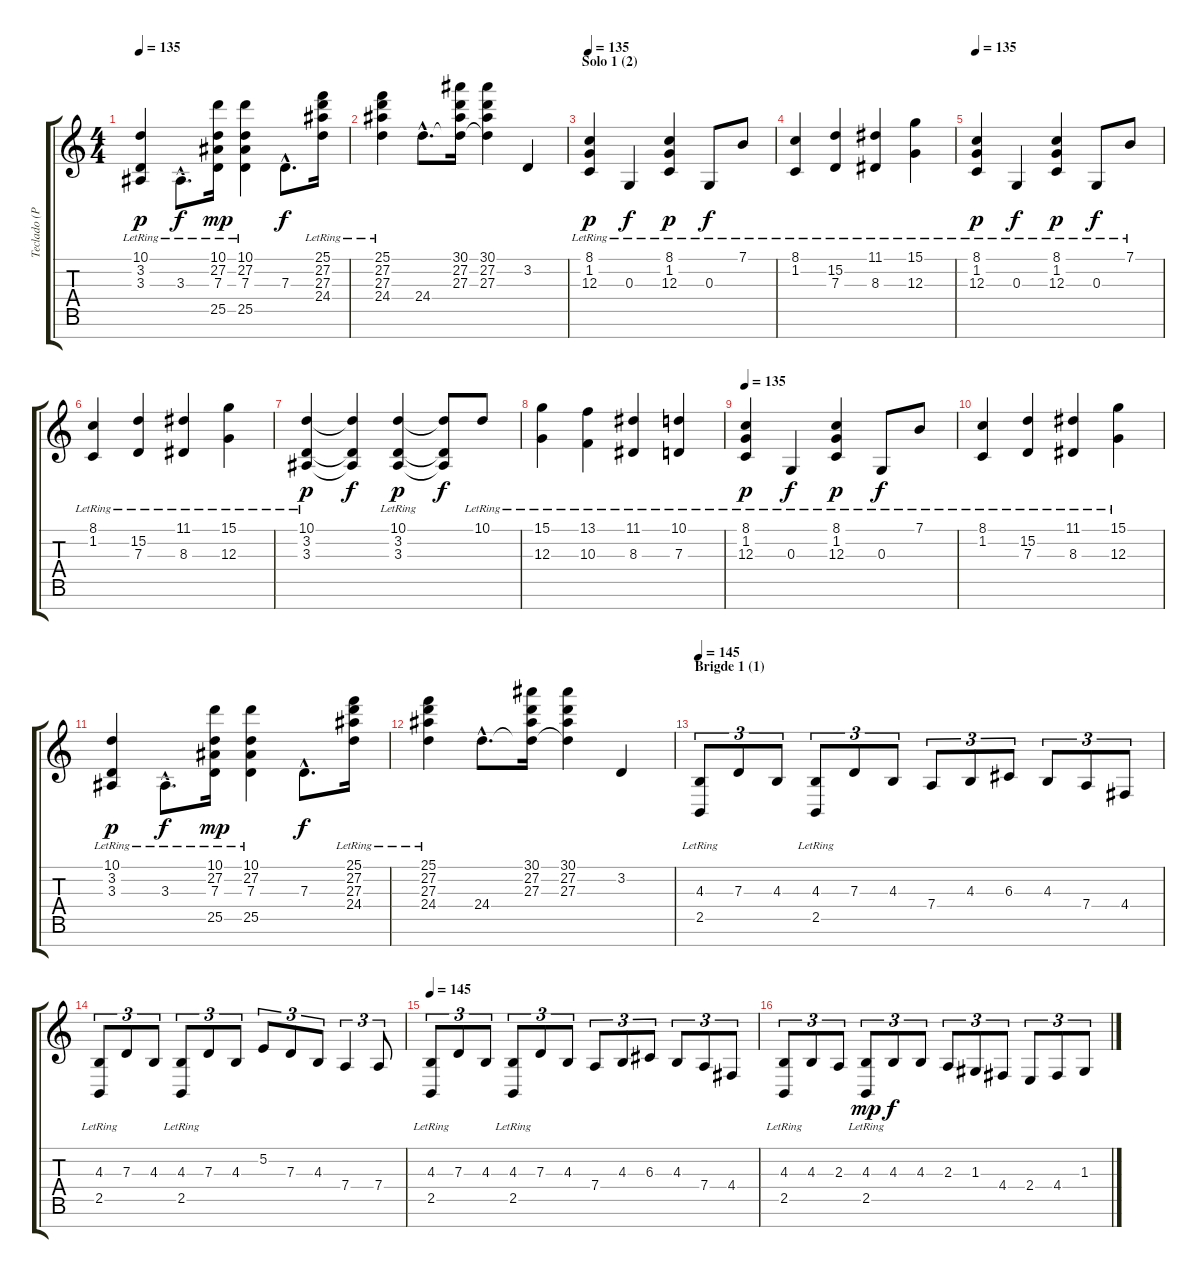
\track ("Teclado (Punteos)" "Teclado (P") {instrument brightacousticpiano}
\staff {score tabs}
\tuning (E4 B3 G3 D3 A2 E2 B1) {hide}
\ts (4 4)
\tempo 135
\clef g2
\ks c
(10.1{lr} 3.2{lr} 3.3{lr}).4{dy p} 3.3{hac lr}.8{d dy f} (10.1{lr} 27.2{lr} 7.3{lr} 25.5{lr}).16{dy mp} (10.1{lr} 27.2{lr} 7.3{lr} 25.5{lr}).4 7.3{hac}.8{d dy f} (25.1{lr} 27.2{lr} 27.3{lr} 24.4{lr}).16 |
(25.1{lr} 27.2{lr} 27.3{lr} 24.4{lr}).4 24.4{hac}.8{d} (30.1 27.2 27.3 24.4{t}).16 (30.1 27.2 27.3 24.4{t}).4 3.2.4 |
\section ("" "Solo 1 (2)")
\tempo 135
(8.1{lr} 1.2{lr} 12.3{lr}).4{dy p} 0.3{lr}.4{dy f} (8.1 1.2{lr} 12.3).4{dy p} 0.3{lr}.8{dy f} 7.1{lr}.8 |
(8.1{lr} 1.2{lr}).4 (15.2{lr} 7.3{lr}).4 (11.1{lr} 8.3{lr}).4 (15.1{lr} 12.3{lr}).4 |
\tempo 135
(8.1{lr} 1.2{lr} 12.3{lr}).4{dy p} 0.3{lr}.4{dy f} (8.1 1.2{lr} 12.3).4{dy p} 0.3{lr}.8{dy f} 7.1{lr}.8 |
(8.1{lr} 1.2{lr}).4 (15.2{lr} 7.3{lr}).4 (11.1{lr} 8.3{lr}).4 (15.1{lr} 12.3{lr}).4 |
(10.1{lr} 3.2{lr} 3.3{lr}).4{dy p} (10.1{t} 3.2{t} 3.3{t}).4{dy f} (10.1 3.2{lr} 3.3{lr}).4{dy p} (10.1{t} 3.2{t} 3.3{t}).8{dy f} 10.1{lr}.8 |
(15.1{lr} 12.3{lr}).4 (13.1{lr} 10.3{lr}).4 (11.1{lr} 8.3{lr}).4 (10.1{lr} 7.3{lr}).4 |
\tempo 135
(8.1{lr} 1.2{lr} 12.3{lr}).4{dy p} 0.3{lr}.4{dy f} (8.1 1.2{lr} 12.3).4{dy p} 0.3{lr}.8{dy f} 7.1{lr}.8 |
(8.1{lr} 1.2{lr}).4 (15.2{lr} 7.3{lr}).4 (11.1{lr} 8.3{lr}).4 (15.1{lr} 12.3{lr}).4 |
(10.1{lr} 3.2{lr} 3.3{lr}).4{dy p} 3.3{hac lr}.8{d dy f} (10.1{lr} 27.2{lr} 7.3{lr} 25.5{lr}).16{dy mp} (10.1{lr} 27.2{lr} 7.3{lr} 25.5{lr}).4 7.3{hac}.8{d dy f} (25.1{lr} 27.2{lr} 27.3{lr} 24.4{lr}).16 |
(25.1{lr} 27.2{lr} 27.3{lr} 24.4{lr}).4 24.4{hac}.8{d} (30.1 27.2 27.3 24.4{t}).16 (30.1 27.2 27.3 24.4{t}).4 3.2.4 |
\section ("" "Brigde 1 (1)")
\tempo 145
(4.3 2.5{lr}).8{tu (3 2)} 7.3.8{tu (3 2)} 4.3.8{tu (3 2)} (4.3 2.5{lr}).8{tu (3 2)} 7.3.8{tu (3 2)} 4.3.8{tu (3 2)} 7.4.8{tu (3 2)} 4.3.8{tu (3 2)} 6.3.8{tu (3 2)} 4.3.8{tu (3 2)} 7.4.8{tu (3 2)} 4.4.8{tu (3 2)} |
(4.3 2.5{lr}).8{tu (3 2)} 7.3.8{tu (3 2)} 4.3.8{tu (3 2)} (4.3 2.5{lr}).8{tu (3 2)} 7.3.8{tu (3 2)} 4.3.8{tu (3 2)} 5.2.8{tu (3 2)} 7.3.8{tu (3 2)} 4.3.8{tu (3 2)} 7.4.4{tu (3 2)} 7.4.8{tu (3 2)} |
\tempo 145
(4.3 2.5{lr}).8{tu (3 2)} 7.3.8{tu (3 2)} 4.3.8{tu (3 2)} (4.3 2.5{lr}).8{tu (3 2)} 7.3.8{tu (3 2)} 4.3.8{tu (3 2)} 7.4.8{tu (3 2)} 4.3.8{tu (3 2)} 6.3.8{tu (3 2)} 4.3.8{tu (3 2)} 7.4.8{tu (3 2)} 4.4.8{tu (3 2)} |
(4.3 2.5{lr}).8{tu (3 2)} 4.3.8{tu (3 2)} 2.3.8{tu (3 2)} (4.3 2.5{lr}).8{tu (3 2) dy mp} 4.3.8{tu (3 2) dy f} 4.3.8{tu (3 2)} 2.3.8{tu (3 2)} 1.3.8{tu (3 2)} 4.4.8{tu (3 2)} 2.4.8{tu (3 2)} 4.4.8{tu (3 2)} 1.3.8{tu (3 2)}
